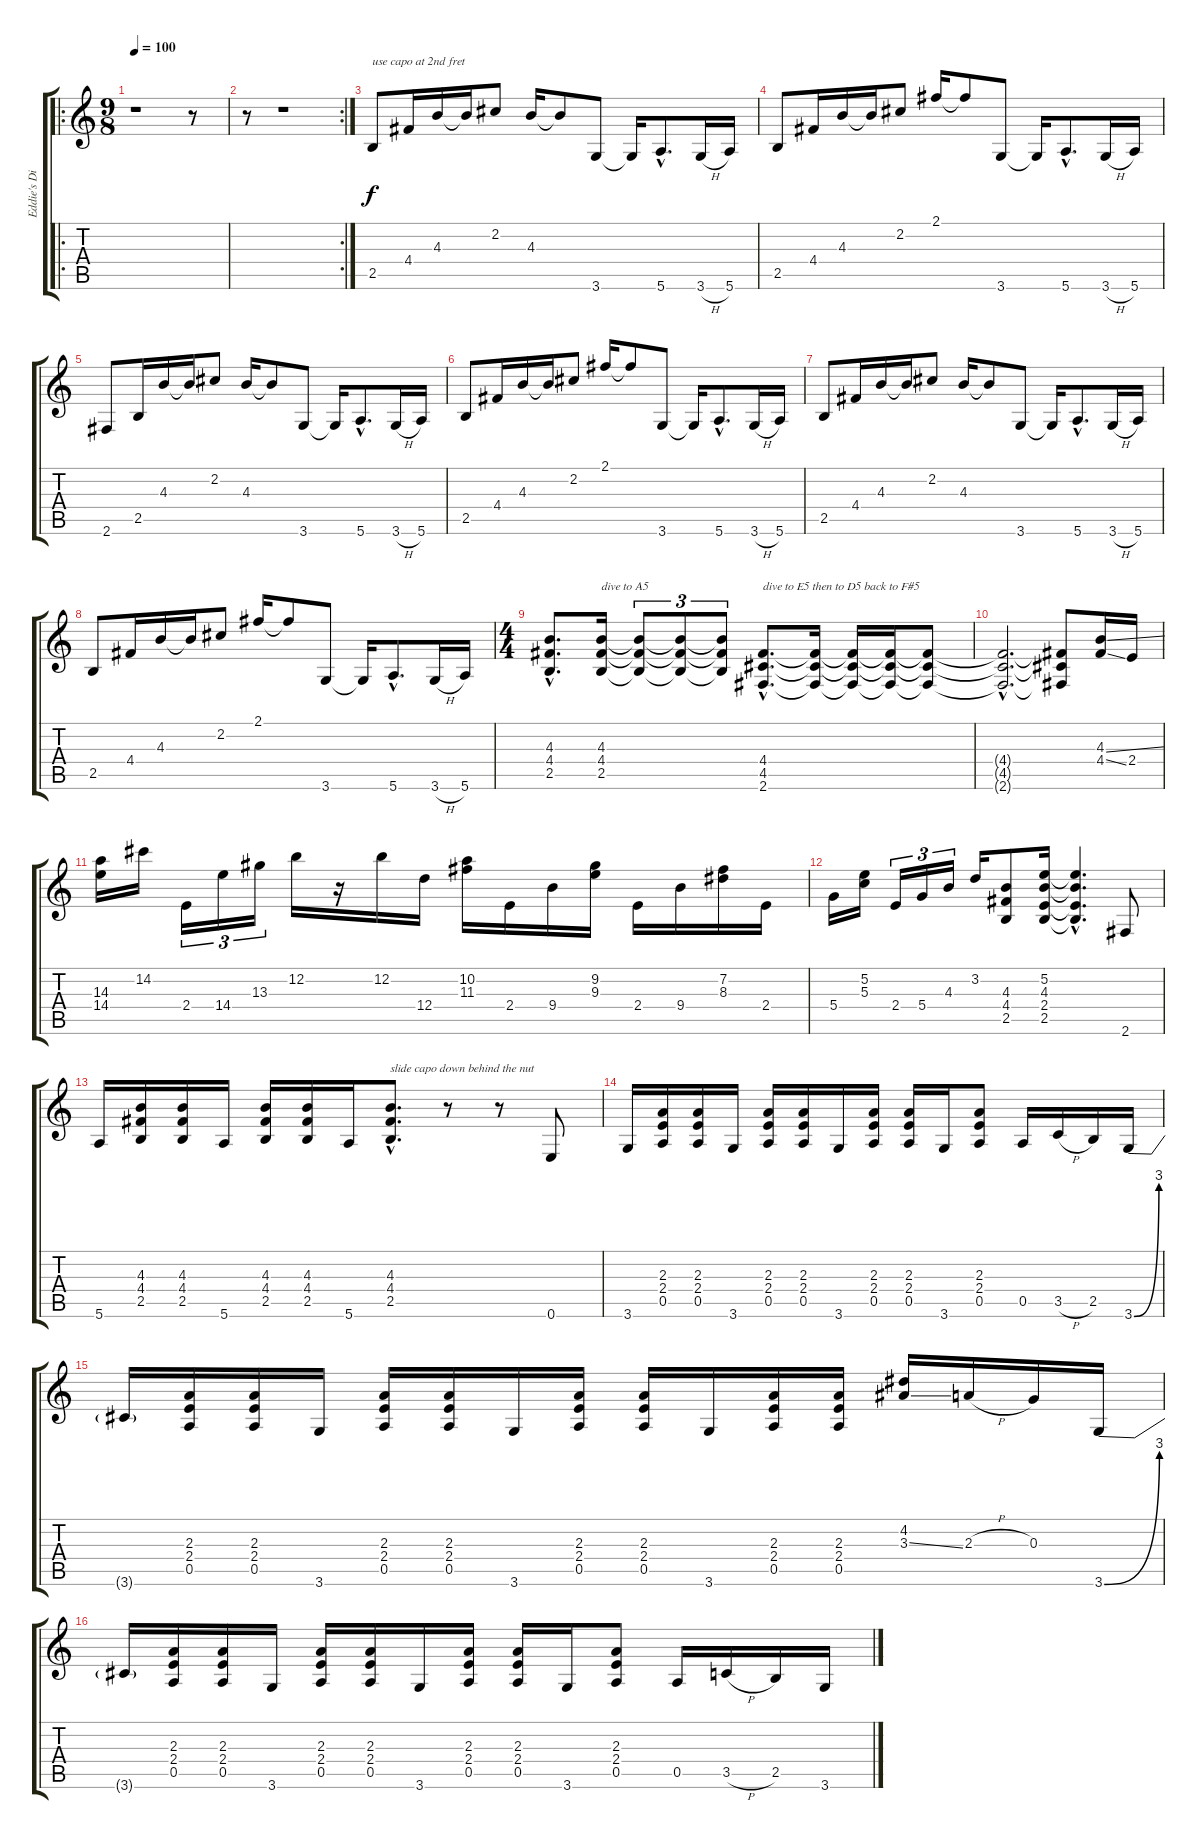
\track ("Eddie's Distorsion" "Eddie's Di") {instrument overdrivenguitar}
\staff {score tabs}
\tuning (E4 B3 G3 D3 A2 E2) {hide}
\ro
\ts (9 8)
\tempo 100
\clef g2
\ks c
r.1{dy f instrument overdrivenguitar} r.8 |
\rc 2
r.8 r.1 |
2.5.8{txt "use capo at 2nd fret"} 4.4.16 4.3.16 4.3{t}.16 2.2.8 4.3.16 4.3{t}.8 3.6.8 3.6{t}.16 5.6{hac}.8{d} 3.6{h}.16 5.6.16 |
2.5.8 4.4.16 4.3.16 4.3{t}.16 2.2.8 2.1.16 2.1{t}.8 3.6.8 3.6{t}.16 5.6{hac}.8{d} 3.6{h}.16 5.6.16 |
2.6.8 2.5.16 4.3.16 4.3{t}.16 2.2.8 4.3.16 4.3{t}.8 3.6.8 3.6{t}.16 5.6{hac}.8{d} 3.6{h}.16 5.6.16 |
2.5.8 4.4.16 4.3.16 4.3{t}.16 2.2.8 2.1.16 2.1{t}.8 3.6.8 3.6{t}.16 5.6{hac}.8{d} 3.6{h}.16 5.6.16 |
2.5.8 4.4.16 4.3.16 4.3{t}.16 2.2.8 4.3.16 4.3{t}.8 3.6.8 3.6{t}.16 5.6{hac}.8{d} 3.6{h}.16 5.6.16 |
2.5.8 4.4.16 4.3.16 4.3{t}.16 2.2.8 2.1.16 2.1{t}.8 3.6.8 3.6{t}.16 5.6{hac}.8{d} 3.6{h}.16 5.6.16 |
\ts (4 4)
(4.3{hac} 4.4{hac} 2.5{hac}).8{d} (4.3 4.4 2.5).16{txt "dive to A5"} (4.3{t} 4.4{t} 2.5{t}).8{tu (3 2)} (4.3{t} 4.4{t} 2.5{t}).8{tu (3 2)} (4.3{t} 4.4{t} 2.5{t}).8{tu (3 2)} (4.4{hac} 4.5{hac} 2.6{hac}).8{d txt "dive to E5 then to D5 back to F#5"} (4.4{t} 4.5{t} 2.6{t}).16 (4.4{t} 4.5{t} 2.6{t}).16 (4.4{t} 4.5{t} 2.6{t}).16 (4.4{t} 4.5{t} 2.6{t}).8 |
(4.4{hac t} 4.5{hac t} 2.6{hac t}).2{d} (4.4{t} 4.5{t} 2.6{t}).8 (4.3{ss} 4.4{ss}).16 2.4.16 |
(14.3 14.4).16 14.2.16 2.4.16{tu (3 2)} 14.4.16{tu (3 2)} 13.3.16{tu (3 2)} 12.2.16 r.16 12.2.16 12.4.16 (10.2 11.3).16 2.4.16 9.4.16 (9.2 9.3).16 2.4.16 9.4.16 (7.2 8.3).16 2.4.16 |
5.4.16 (5.2 5.3).16 2.4.16{tu (3 2)} 5.4.16{tu (3 2)} 4.3.16{tu (3 2)} 3.2.16 (4.3 4.4 2.5).8 (5.2 4.3 2.4 2.5).16 (5.2{hac t} 4.3{hac t} 2.4{hac t} 2.5{hac t}).4{d} 2.6.8 |
5.6.16 (4.3 4.4 2.5).16 (4.3 4.4 2.5).16 5.6.16 (4.3 4.4 2.5).16 (4.3 4.4 2.5).16 5.6.16 (4.3{hac} 4.4{hac} 2.5{hac}).8{d txt "slide capo down behind the nut"} r.8 r.8 0.6.8 |
3.6.16 (2.3 2.4 0.5).16 (2.3 2.4 0.5).16 3.6.16 (2.3 2.4 0.5).16 (2.3 2.4 0.5).16 3.6.16 (2.3 2.4 0.5).16 (2.3 2.4 0.5).16 3.6.16 (2.3 2.4 0.5).8 0.5.16 3.5{h}.16 2.5.16 3.6{be (bend 0 0 60 12)}.16 |
3.6{t}.16 (2.3 2.4 0.5).16 (2.3 2.4 0.5).16 3.6.16 (2.3 2.4 0.5).16 (2.3 2.4 0.5).16 3.6.16 (2.3 2.4 0.5).16 (2.3 2.4 0.5).16 3.6.16 (2.3 2.4 0.5).16 (2.3 2.4 0.5).16 (4.2 3.3{ss}).16 2.3{h}.16 0.3.16 3.6{be (bend 0 0 60 12)}.16 |
3.6{t}.16 (2.3 2.4 0.5).16 (2.3 2.4 0.5).16 3.6.16 (2.3 2.4 0.5).16 (2.3 2.4 0.5).16 3.6.16 (2.3 2.4 0.5).16 (2.3 2.4 0.5).16 3.6.16 (2.3 2.4 0.5).8 0.5.16 3.5{h}.16 2.5.16 3.6.16
